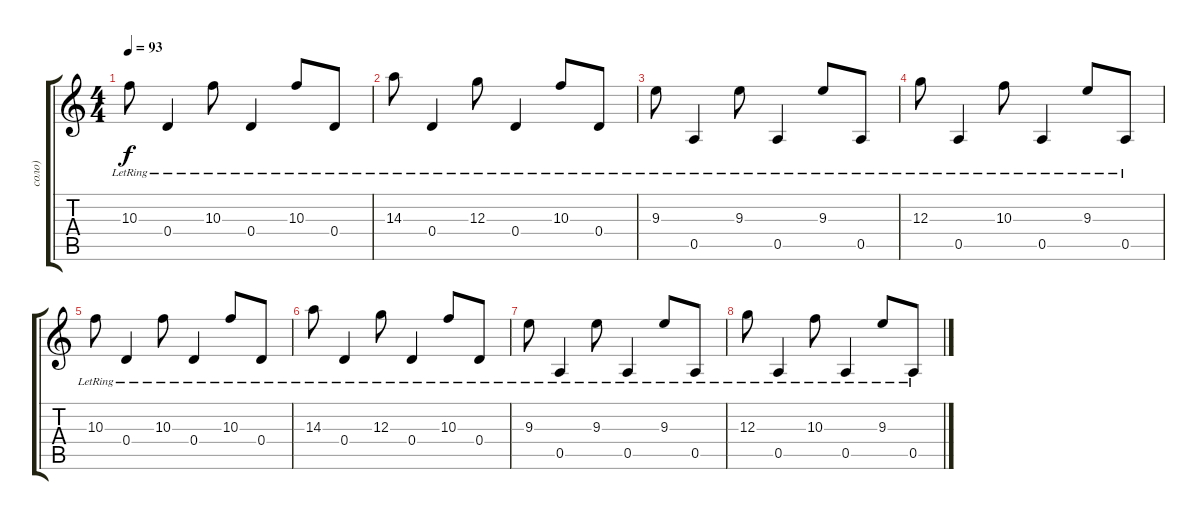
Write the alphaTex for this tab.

\track ("соло)" "соло)") {instrument electricguitarjazz}
\staff {score tabs}
\tuning (E4 B3 G3 D3 A2 E2) {hide}
\ts (4 4)
\tempo 93
\clef g2
\ks c
10.3{lr}.8{dy f} 0.4{lr}.4 10.3{lr}.8 0.4{lr}.4 10.3{lr}.8 0.4{lr}.8 |
14.3{lr}.8 0.4{lr}.4 12.3{lr}.8 0.4{lr}.4 10.3{lr}.8 0.4{lr}.8 |
9.3{lr}.8 0.5{lr}.4 9.3{lr}.8 0.5{lr}.4 9.3{lr}.8 0.5{lr}.8 |
12.3{lr}.8 0.5{lr}.4 10.3{lr}.8 0.5{lr}.4 9.3{lr}.8 0.5{lr}.8 |
10.3{lr}.8 0.4{lr}.4 10.3{lr}.8 0.4{lr}.4 10.3{lr}.8 0.4{lr}.8 |
14.3{lr}.8 0.4{lr}.4 12.3{lr}.8 0.4{lr}.4 10.3{lr}.8 0.4{lr}.8 |
9.3{lr}.8 0.5{lr}.4 9.3{lr}.8 0.5{lr}.4 9.3{lr}.8 0.5{lr}.8 |
12.3{lr}.8 0.5{lr}.4 10.3{lr}.8 0.5{lr}.4 9.3{lr}.8 0.5{lr}.8
